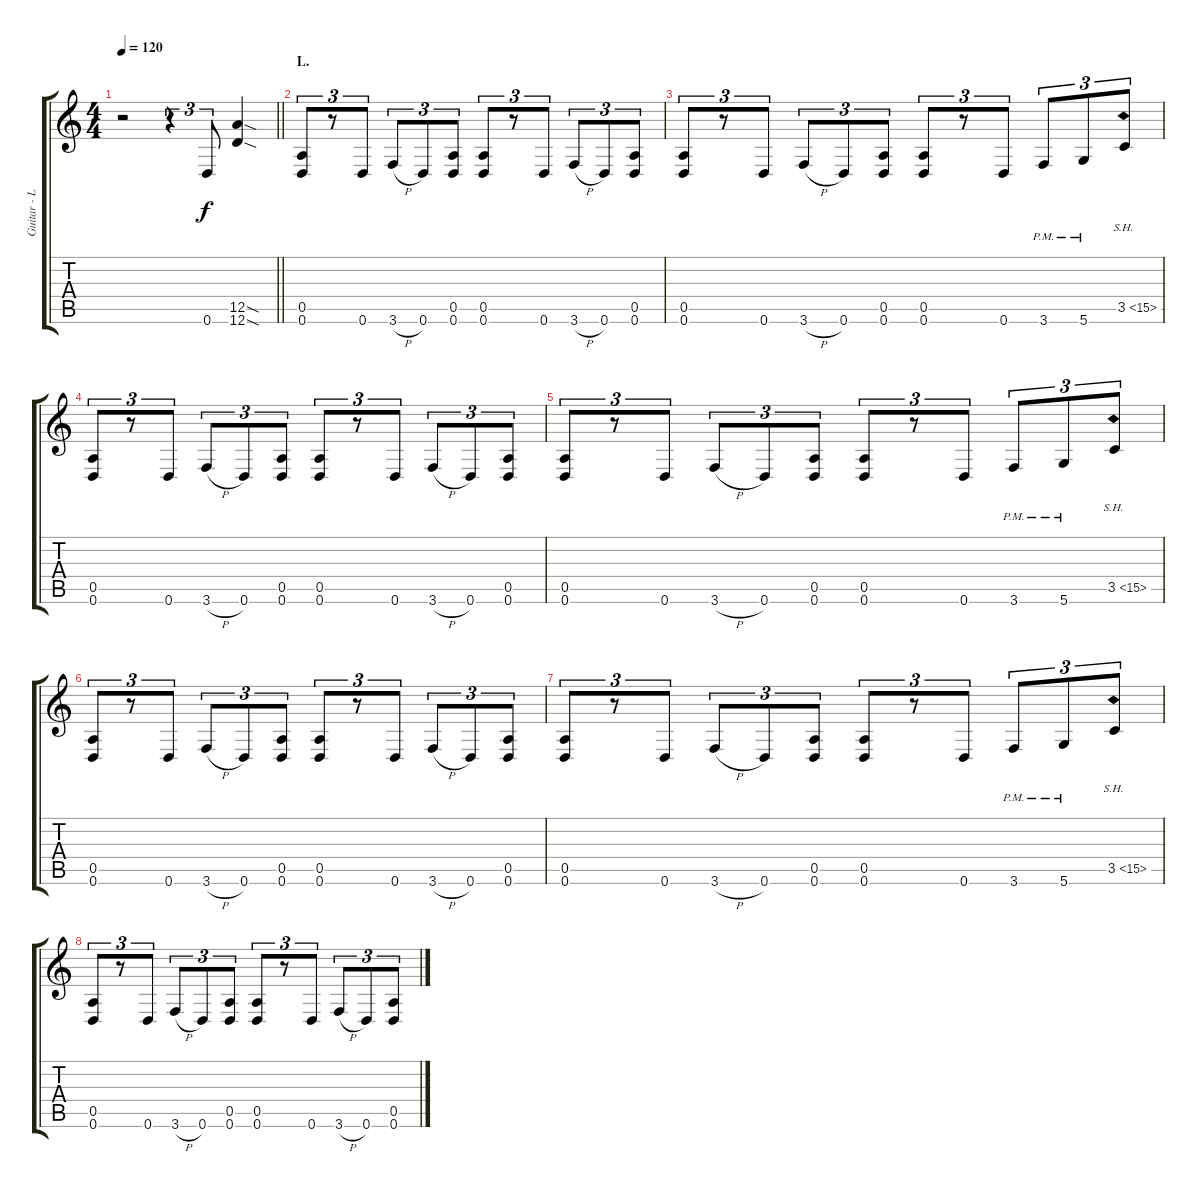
\track ("Guitar - Left" "Guitar - L") {instrument distortionguitar}
\staff {score tabs}
\tuning (E4 B3 G3 D3 A2 D2) {hide}
\ts (4 4)
\tempo 120
\clef g2
\barLineRight lightlight
\ks c
r.2{dy f} r.4{tu (3 2)} 0.6.8{tu (3 2)} (12.5{sod} 12.6{sod}).4 |
\section ("" "L.")
(0.5 0.6).8{tu (3 2)} r.8{tu (3 2)} 0.6.8{tu (3 2)} 3.6{h}.8{tu (3 2)} 0.6.8{tu (3 2)} (0.5 0.6).8{tu (3 2)} (0.5 0.6).8{tu (3 2)} r.8{tu (3 2)} 0.6.8{tu (3 2)} 3.6{h}.8{tu (3 2)} 0.6.8{tu (3 2)} (0.5 0.6).8{tu (3 2)} |
(0.5 0.6).8{tu (3 2)} r.8{tu (3 2)} 0.6.8{tu (3 2)} 3.6{h}.8{tu (3 2)} 0.6.8{tu (3 2)} (0.5 0.6).8{tu (3 2)} (0.5 0.6).8{tu (3 2)} r.8{tu (3 2)} 0.6.8{tu (3 2)} 3.6{pm}.8{tu (3 2)} 5.6{pm}.8{tu (3 2)} 3.5{sh 12}.8{tu (3 2)} |
(0.5 0.6).8{tu (3 2)} r.8{tu (3 2)} 0.6.8{tu (3 2)} 3.6{h}.8{tu (3 2)} 0.6.8{tu (3 2)} (0.5 0.6).8{tu (3 2)} (0.5 0.6).8{tu (3 2)} r.8{tu (3 2)} 0.6.8{tu (3 2)} 3.6{h}.8{tu (3 2)} 0.6.8{tu (3 2)} (0.5 0.6).8{tu (3 2)} |
(0.5 0.6).8{tu (3 2)} r.8{tu (3 2)} 0.6.8{tu (3 2)} 3.6{h}.8{tu (3 2)} 0.6.8{tu (3 2)} (0.5 0.6).8{tu (3 2)} (0.5 0.6).8{tu (3 2)} r.8{tu (3 2)} 0.6.8{tu (3 2)} 3.6{pm}.8{tu (3 2)} 5.6{pm}.8{tu (3 2)} 3.5{sh 12}.8{tu (3 2)} |
(0.5 0.6).8{tu (3 2)} r.8{tu (3 2)} 0.6.8{tu (3 2)} 3.6{h}.8{tu (3 2)} 0.6.8{tu (3 2)} (0.5 0.6).8{tu (3 2)} (0.5 0.6).8{tu (3 2)} r.8{tu (3 2)} 0.6.8{tu (3 2)} 3.6{h}.8{tu (3 2)} 0.6.8{tu (3 2)} (0.5 0.6).8{tu (3 2)} |
(0.5 0.6).8{tu (3 2)} r.8{tu (3 2)} 0.6.8{tu (3 2)} 3.6{h}.8{tu (3 2)} 0.6.8{tu (3 2)} (0.5 0.6).8{tu (3 2)} (0.5 0.6).8{tu (3 2)} r.8{tu (3 2)} 0.6.8{tu (3 2)} 3.6{pm}.8{tu (3 2)} 5.6{pm}.8{tu (3 2)} 3.5{sh 12}.8{tu (3 2)} |
(0.5 0.6).8{tu (3 2)} r.8{tu (3 2)} 0.6.8{tu (3 2)} 3.6{h}.8{tu (3 2)} 0.6.8{tu (3 2)} (0.5 0.6).8{tu (3 2)} (0.5 0.6).8{tu (3 2)} r.8{tu (3 2)} 0.6.8{tu (3 2)} 3.6{h}.8{tu (3 2)} 0.6.8{tu (3 2)} (0.5 0.6).8{tu (3 2)}
